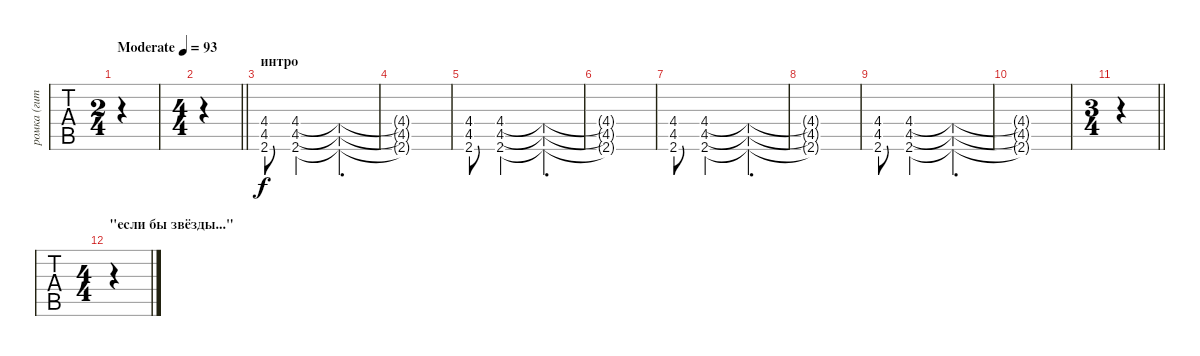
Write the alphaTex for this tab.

\track ("ромка (гитара)" "ромка (гит") {instrument distortionguitar}
\staff {tabs}
\tuning (E4 B3 G3 D3 A2 E2) {hide}
\ts (2 4)
\tempo (93 "Moderate")
\clef g2
\ks c
|
\ts (4 4)
\barLineRight lightlight
|
\section ("" "интро")
(4.4{st} 4.5{st} 2.6{st}).8 (4.4 4.5 2.6).2 (4.4{t} 4.5{t} 2.6{t}).4{d} |
(4.4{t} 4.5{t} 2.6{t}).1 |
(4.4{st} 4.5{st} 2.6{st}).8 (4.4 4.5 2.6).2 (4.4{t} 4.5{t} 2.6{t}).4{d} |
(4.4{t} 4.5{t} 2.6{t}).1 |
(4.4{st} 4.5{st} 2.6{st}).8 (4.4 4.5 2.6).2 (4.4{t} 4.5{t} 2.6{t}).4{d} |
(4.4{t} 4.5{t} 2.6{t}).1 |
(4.4{st} 4.5{st} 2.6{st}).8 (4.4 4.5 2.6).2 (4.4{t} 4.5{t} 2.6{t}).4{d} |
(4.4{t} 4.5{t} 2.6{t}).1 |
\ts (3 4)
\barLineRight lightlight
|
\ts (4 4)
\section ("" "\"если бы звёзды...\"")
